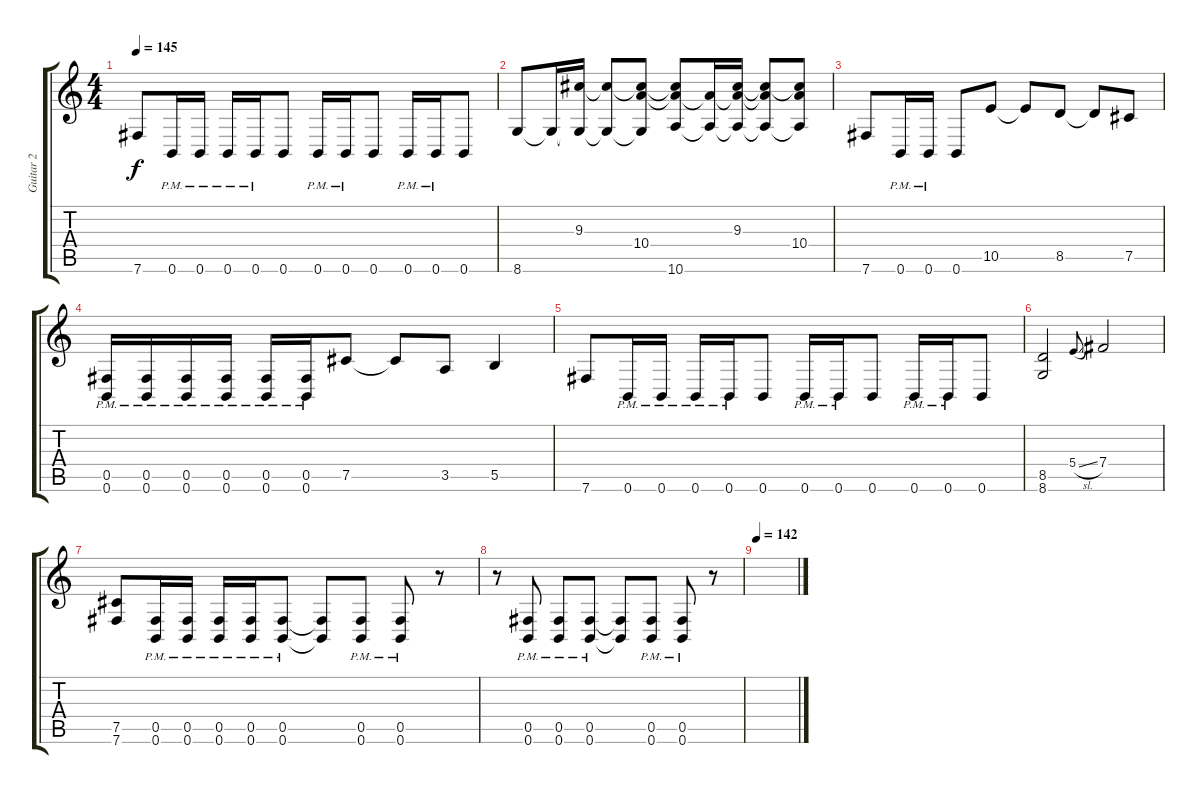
\track ("Guitar 2" "Guitar 2") {instrument distortionguitar}
\staff {score tabs}
\tuning (Db4 Ab3 E3 B2 Gb2 B1) {hide}
\ts (4 4)
\tempo 145
\clef g2
\ks c
7.6.8{dy f} 0.6{pm}.16 0.6{pm}.16 0.6{pm}.16 0.6{pm}.16 0.6.8 0.6{pm}.16 0.6{pm}.16 0.6.8 0.6{pm}.16 0.6{pm}.16 0.6.8 |
8.6.8 8.6{t}.16 (9.3 8.6{t}).16 (9.3{t} 8.6{t}).8 (9.3{t} 10.4 8.6{t}).8 (9.3{t} 10.4{t} 10.6).8 (10.4{t} 10.6{t}).16 (9.3 10.4{t} 10.6{t}).16 (9.3{t} 10.4{t} 10.6{t}).8 (9.3{t} 10.4 10.6{t}).8 |
7.6.8 0.6{pm}.16 0.6{pm}.16 0.6.8 10.5.8 10.5{t}.8 8.5.8 8.5{t}.8 7.5.8 |
(0.5{pm} 0.6{pm}).16 (0.5{pm} 0.6{pm}).16 (0.5{pm} 0.6{pm}).16 (0.5{pm} 0.6{pm}).16 (0.5{pm} 0.6{pm}).16 (0.5{pm} 0.6{pm}).16 7.5.8 7.5{t}.8 3.5.8 5.5.4 |
7.6.8 0.6{pm}.16 0.6{pm}.16 0.6{pm}.16 0.6{pm}.16 0.6.8 0.6{pm}.16 0.6{pm}.16 0.6.8 0.6{pm}.16 0.6{pm}.16 0.6.8 |
(8.5 8.6).2 5.4{sl}.8{gr onbeat} 7.4.2 |
(7.5 7.6).8 (0.5{pm} 0.6{pm}).16 (0.5{pm} 0.6{pm}).16 (0.5{pm} 0.6{pm}).16 (0.5{pm} 0.6{pm}).16 (0.5{pm} 0.6{pm}).8 (0.5{t} 0.6{t}).8 (0.5{pm} 0.6{pm}).8 (0.5{pm} 0.6{pm}).8 r.8 |
r.8 (0.5{pm} 0.6{pm}).8 (0.5{pm} 0.6{pm}).8 (0.5{pm} 0.6{pm}).8 (0.5{t} 0.6{t}).8 (0.5{pm} 0.6{pm}).8 (0.5{pm} 0.6{pm}).8 r.8 |
\tempo 142
